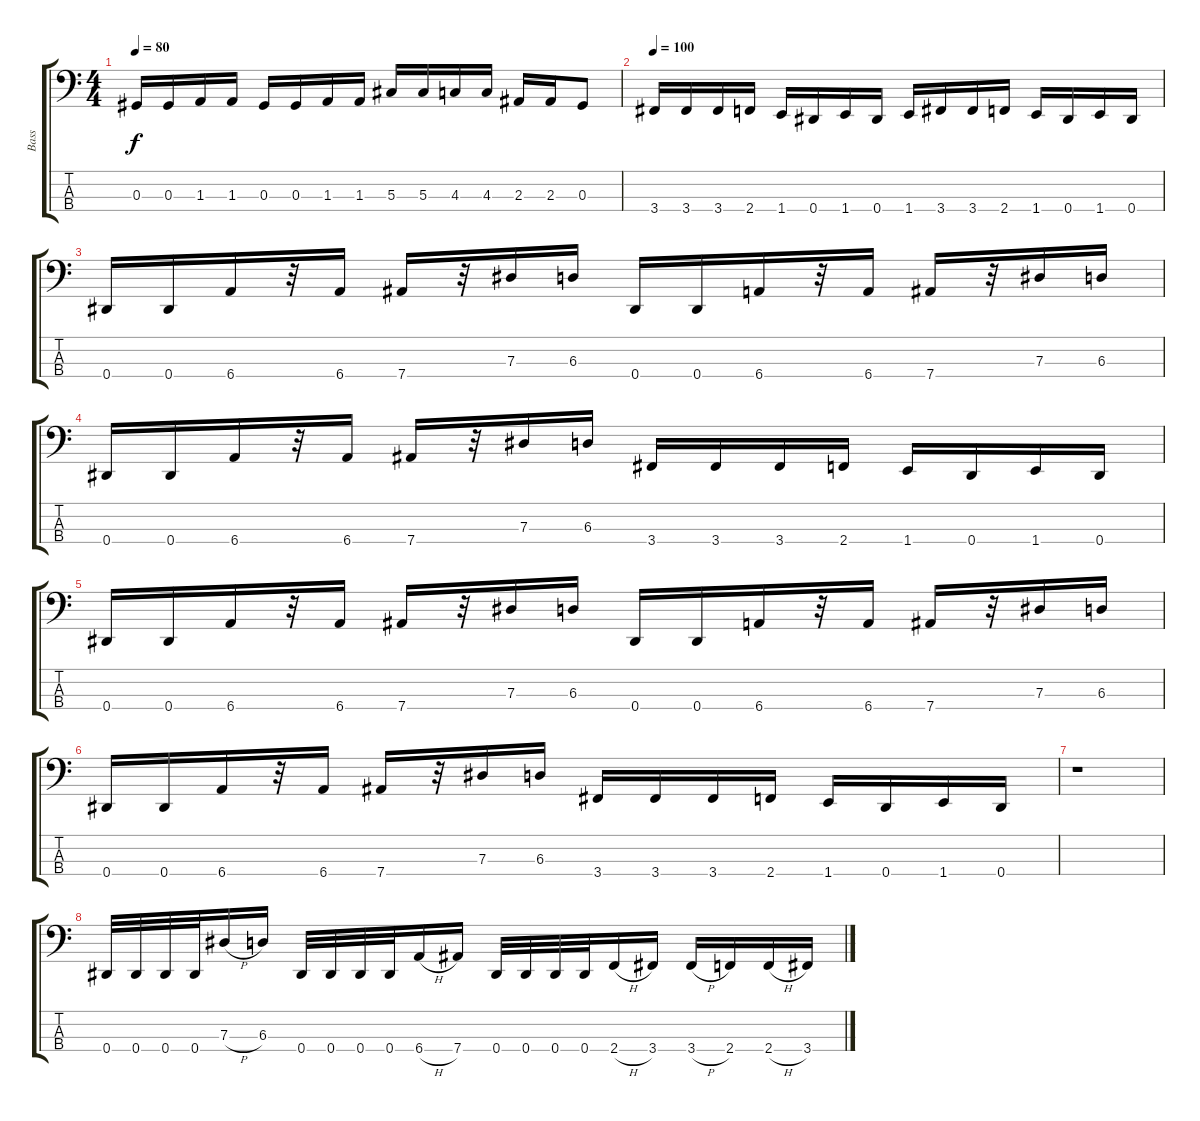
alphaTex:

\track ("Bass" "Bass") {instrument electricbasspick}
\staff {score tabs}
\tuning (Gb2 Db2 Ab1 Eb1) {hide}
\ts (4 4)
\tempo 80
\clef f4
\ks c
0.3.16{dy f} 0.3.16 1.3.16 1.3.16 0.3.16 0.3.16 1.3.16 1.3.16 5.3.16 5.3.16 4.3.16 4.3.16 2.3.16 2.3.16 0.3.8 |
\tempo 100
3.4.16 3.4.16 3.4.16 2.4.16 1.4.16 0.4.16 1.4.16 0.4.16 1.4.16 3.4.16 3.4.16 2.4.16 1.4.16 0.4.16 1.4.16 0.4.16 |
0.4.16 0.4.16 6.4.16 r.32 6.4.16 7.4.16 r.32 7.3.16 6.3.16 0.4.16 0.4.16 6.4.16 r.32 6.4.16 7.4.16 r.32 7.3.16 6.3.16 |
0.4.16 0.4.16 6.4.16 r.32 6.4.16 7.4.16 r.32 7.3.16 6.3.16 3.4.16 3.4.16 3.4.16 2.4.16 1.4.16 0.4.16 1.4.16 0.4.16 |
0.4.16 0.4.16 6.4.16 r.32 6.4.16 7.4.16 r.32 7.3.16 6.3.16 0.4.16 0.4.16 6.4.16 r.32 6.4.16 7.4.16 r.32 7.3.16 6.3.16 |
0.4.16 0.4.16 6.4.16 r.32 6.4.16 7.4.16 r.32 7.3.16 6.3.16 3.4.16 3.4.16 3.4.16 2.4.16 1.4.16 0.4.16 1.4.16 0.4.16 |
r.1 |
0.4.32 0.4.32 0.4.32 0.4.32 7.3{h}.16 6.3.16 0.4.32 0.4.32 0.4.32 0.4.32 6.4{h}.16 7.4.16 0.4.32 0.4.32 0.4.32 0.4.32 2.4{h}.16 3.4.16 3.4{h}.16 2.4.16 2.4{h}.16 3.4.16
